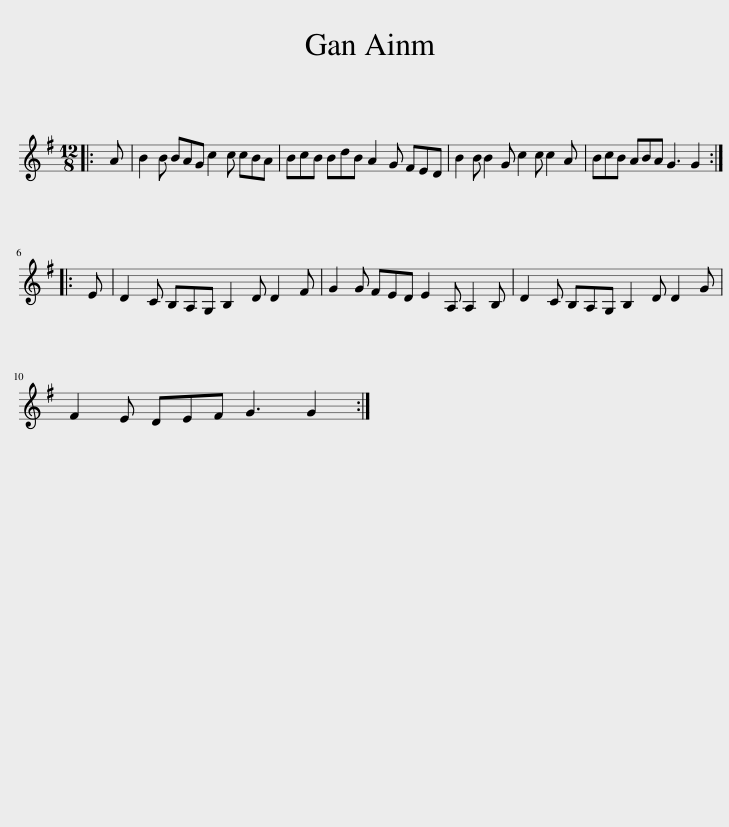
X:1
L:1/8
M:12/8
I:linebreak $
K:G
V:1 treble
V:1
|: A | B2 B BAG c2 c cBA | BcB BdB A2 G FED | B2 B B2 G c2 c c2 A | BcB ABA G3 G2 ::$ %5
 E | D2 C B,A,G, B,2 D D2 F | G2 G FED E2 A, A,2 B, | D2 C B,A,G, B,2 D D2 G |$ F2 E DEF G3 G2 :| %10
